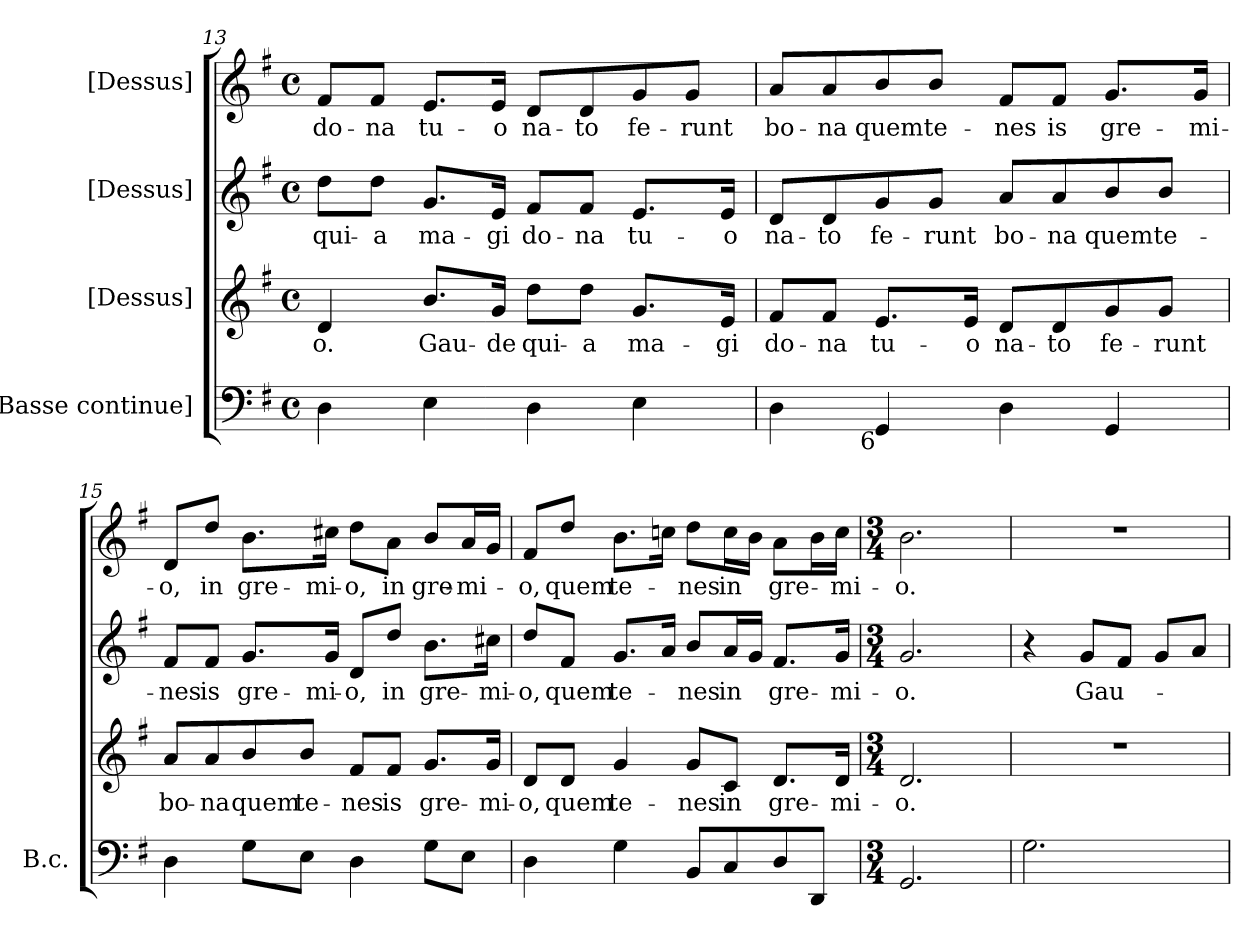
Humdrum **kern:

**kern	**kern	**text	**kern	**text	**kern	**text
*part4	*part3	*part3	*part2	*part2	*part1	*part1
*staff4	*staff3	*staff3	*staff2	*staff2	*staff1	*staff1
*I"[Basse continue]	*I"[Dessus]	*	*I"[Dessus]	*	*I"[Dessus]	*
*I'B.c.	*	*	*	*	*	*
*clefF4	*clefG2	*	*clefG2	*	*clefG2	*
*k[f#]	*k[f#]	*	*k[f#]	*	*k[f#]	*
*G:	*G:	*	*G:	*	*G:	*
*M4/4	*M4/4	*	*M4/4	*	*M4/4	*
*met(c)	*met(c)	*	*met(c)	*	*met(c)	*
=13	=13	=13	=13	=13	=13	=13
!	!	!LO:LY:b:color=#000000	!	!	!	!
!	!	!	!	!LO:LY:b:color=#000000	!	!
!	!	!	!	!	!	!LO:LY:b:color=#000000
4Di\	4di/	-o.	8ddi\L	qui-	8f#i/L	do-
!	!	!	!	!LO:LY:b:color=#000000	!	!
!	!	!	!	!	!	!LO:LY:b:color=#000000
.	.	.	8ddi\J	-a	8f#i/J	-na
!	!	!LO:LY:b:color=#000000	!	!	!	!
!	!	!	!	!LO:LY:b:color=#000000	!	!
!	!	!	!	!	!	!LO:LY:b:color=#000000
4Ei\	8.bi/L	Gau-	8.gi/L	ma-	8.ei/L	tu-
!	!	!LO:LY:b:color=#000000	!	!	!	!
!	!	!	!	!LO:LY:b:color=#000000	!	!
!	!	!	!	!	!	!LO:LY:b:color=#000000
.	16gi/Jk	-de	16ei/Jk	-gi	16ei/Jk	-o
!	!	!LO:LY:b:color=#000000	!	!	!	!
!	!	!	!	!LO:LY:b:color=#000000	!	!
!	!	!	!	!	!	!LO:LY:b:color=#000000
4Di\	8ddi\L	qui-	8f#i/L	do-	8di/L	na-
!	!	!LO:LY:b:color=#000000	!	!	!	!
!	!	!	!	!LO:LY:b:color=#000000	!	!
!	!	!	!	!	!	!LO:LY:b:color=#000000
.	8ddi\J	-a	8f#i/J	-na	8di/	-to
!	!	!LO:LY:b:color=#000000	!	!	!	!
!	!	!	!	!LO:LY:b:color=#000000	!	!
!	!	!	!	!	!	!LO:LY:b:color=#000000
4Ei\	8.gi/L	ma-	8.ei/L	tu-	8gi/	fe-
!	!	!	!	!	!	!LO:LY:b:color=#000000
.	.	.	.	.	8gi/J	-runt
!	!	!LO:LY:b:color=#000000	!	!	!	!
!	!	!	!	!LO:LY:b:color=#000000	!	!
.	16ei/Jk	-gi	16ei/Jk	-o	.	.
!!LO:LB:g=z
=14	=14	=14	=14	=14	=14	=14
!	!	!LO:LY:b:color=#000000	!	!	!	!
!	!	!	!	!LO:LY:b:color=#000000	!	!
!	!	!	!	!	!	!LO:LY:b:color=#000000
4Di\	8f#i/L	do-	8di/L	na-	8ai/L	bo-
!	!	!LO:LY:b:color=#000000	!	!	!	!
!	!	!	!	!LO:LY:b:color=#000000	!	!
!	!	!	!	!	!	!LO:LY:b:color=#000000
.	8f#i/J	-na	8di/	-to	8ai/	-na
!	!	!LO:LY:b:color=#000000	!	!	!	!
!	!	!	!	!LO:LY:b:color=#000000	!	!
!LO:TX:b:rj:t=6	!	!	!	!	!	!
!	!	!	!	!	!	!LO:LY:b:color=#000000
4GGi/	8.ei/L	tu-	8gi/	fe-	8bi/	quem
!	!	!	!	!LO:LY:b:color=#000000	!	!
!	!	!	!	!	!	!LO:LY:b:color=#000000
.	.	.	8gi/J	-runt	8bi/J	te-
!	!	!LO:LY:b:color=#000000	!	!	!	!
.	16ei/Jk	-o	.	.	.	.
!	!	!LO:LY:b:color=#000000	!	!	!	!
!	!	!	!	!LO:LY:b:color=#000000	!	!
!	!	!	!	!	!	!LO:LY:b:color=#000000
4Di\	8di/L	na-	8ai/L	bo-	8f#i/L	-nes
!	!	!LO:LY:b:color=#000000	!	!	!	!
!	!	!	!	!LO:LY:b:color=#000000	!	!
!	!	!	!	!	!	!LO:LY:b:color=#000000
.	8di/	-to	8ai/	-na	8f#i/J	is
!	!	!LO:LY:b:color=#000000	!	!	!	!
!	!	!	!	!LO:LY:b:color=#000000	!	!
!	!	!	!	!	!	!LO:LY:b:color=#000000
4GGi/	8gi/	fe-	8bi/	quem	8.gi/L	gre-
!	!	!LO:LY:b:color=#000000	!	!	!	!
!	!	!	!	!LO:LY:b:color=#000000	!	!
.	8gi/J	-runt	8bi/J	te-	.	.
!	!	!	!	!	!	!LO:LY:b:color=#000000
.	.	.	.	.	16gi/Jk	-mi-
=15	=15	=15	=15	=15	=15	=15
!	!	!LO:LY:b:color=#000000	!	!	!	!
!	!	!	!	!LO:LY:b:color=#000000	!	!
!	!	!	!	!	!	!LO:LY:b:color=#000000
4Di\	8ai/L	bo-	8f#i/L	-nes	8di/L	-o,
!	!	!LO:LY:b:color=#000000	!	!	!	!
!	!	!	!	!LO:LY:b:color=#000000	!	!
!	!	!	!	!	!	!LO:LY:b:color=#000000
.	8ai/	-na	8f#i/J	is	8ddi/J	in
!	!	!LO:LY:b:color=#000000	!	!	!	!
!	!	!	!	!LO:LY:b:color=#000000	!	!
!	!	!	!	!	!	!LO:LY:b:color=#000000
8Gi\L	8bi/	quem	8.gi/L	gre-	8.bi\L	gre-
!	!	!LO:LY:b:color=#000000	!	!	!	!
8Ei\J	8bi/J	te-	.	.	.	.
!	!	!	!	!LO:LY:b:color=#000000	!	!
!	!	!	!	!	!	!LO:LY:b:color=#000000
.	.	.	16gi/Jk	-mi-	16cc#Xi\Jk	-mi-
!	!	!LO:LY:b:color=#000000	!	!	!	!
!	!	!	!	!LO:LY:b:color=#000000	!	!
!	!	!	!	!	!	!LO:LY:b:color=#000000
4Di\	8f#i/L	-nes	8di/L	-o,	8ddi\L	-o,
!	!	!LO:LY:b:color=#000000	!	!	!	!
!	!	!	!	!LO:LY:b:color=#000000	!	!
!	!	!	!	!	!	!LO:LY:b:color=#000000
.	8f#i/J	is	8ddi/J	in	8ai\J	in
!	!	!LO:LY:b:color=#000000	!	!	!	!
!	!	!	!	!LO:LY:b:color=#000000	!	!
!	!	!	!	!	!	!LO:LY:b:color=#000000
8Gi\L	8.gi/L	gre-	8.bi\L	gre-	8bi/L	gre-
!	!	!	!	!	!	!LO:LY:b:color=#000000
8Ei\J	.	.	.	.	16ai/L	-mi-
!	!	!LO:LY:b:color=#000000	!	!	!	!
!	!	!	!	!LO:LY:b:color=#000000	!	!
.	16gi/Jk	-mi-	16cc#Xi\Jk	-mi-	16gi/JJ	.
=16	=16	=16	=16	=16	=16	=16
!	!	!LO:LY:b:color=#000000	!	!	!	!
!	!	!	!	!LO:LY:b:color=#000000	!	!
!	!	!	!	!	!	!LO:LY:b:color=#000000
4Di\	8di/L	-o,	8ddi/L	-o,	8f#i/L	-o,
!	!	!LO:LY:b:color=#000000	!	!	!	!
!	!	!	!	!LO:LY:b:color=#000000	!	!
!	!	!	!	!	!	!LO:LY:b:color=#000000
.	8di/J	quem	8f#i/J	quem	8ddi/J	quem
!	!	!LO:LY:b:color=#000000	!	!	!	!
!	!	!	!	!LO:LY:b:color=#000000	!	!
!	!	!	!	!	!	!LO:LY:b:color=#000000
4Gi\	4gi/	te-	8.gi/L	te-	8.bi\L	te-
.	.	.	16ai/Jk	.	16ccni\Jk	.
!	!	!LO:LY:b:color=#000000	!	!	!	!
!	!	!	!	!LO:LY:b:color=#000000	!	!
!	!	!	!	!	!	!LO:LY:b:color=#000000
8BBi/L	8gi/L	-nes	8bi/L	-nes	8ddi\L	-nes
!	!	!LO:LY:b:color=#000000	!	!	!	!
!	!	!	!	!LO:LY:b:color=#000000	!	!
!	!	!	!	!	!	!LO:LY:b:color=#000000
8Ci/	8ci/J	in	16ai/L	in	16cci\L	in
.	.	.	16gi/JJ	.	16bi\JJ	.
!	!	!LO:LY:b:color=#000000	!	!	!	!
!	!	!	!	!LO:LY:b:color=#000000	!	!
!	!	!	!	!	!	!LO:LY:b:color=#000000
8Di/	8.di/L	gre-	8.f#i/L	gre-	8ai\L	gre-
8DDi/J	.	.	.	.	16bi\L	.
!	!	!LO:LY:b:color=#000000	!	!	!	!
!	!	!	!	!LO:LY:b:color=#000000	!	!
!	!	!	!	!	!	!LO:LY:b:color=#000000
.	16di/Jk	-mi-	16gi/Jk	-mi-	16cci\JJ	-mi-
=17	=17	=17	=17	=17	=17	=17
*M3/4	*M3/4	*	*M3/4	*	*M3/4	*
!	!	!LO:LY:b:color=#000000	!	!	!	!
!	!	!	!	!LO:LY:b:color=#000000	!	!
!	!	!	!	!	!	!LO:LY:b:color=#000000
2.GGi/	2.di/	-o.	2.gi/	-o.	2.bi\	-o.
!!LO:PB:g=z
=18	=18	=18	=18	=18	=18	=18
!	!LO:N:vis=1	!	!	!	!LO:N:vis=1	!
2.Gi\	2.r	.	4r	.	2.r	.
!	!	!	!	!LO:LY:b:color=#000000	!	!
.	.	.	8gi/L	Gau-	.	.
.	.	.	8f#i/J	.	.	.
.	.	.	8gi/L	.	.	.
.	.	.	8ai/J	.	.	.
=	=	=	=	=	=	=
*-	*-	*-	*-	*-	*-	*-
